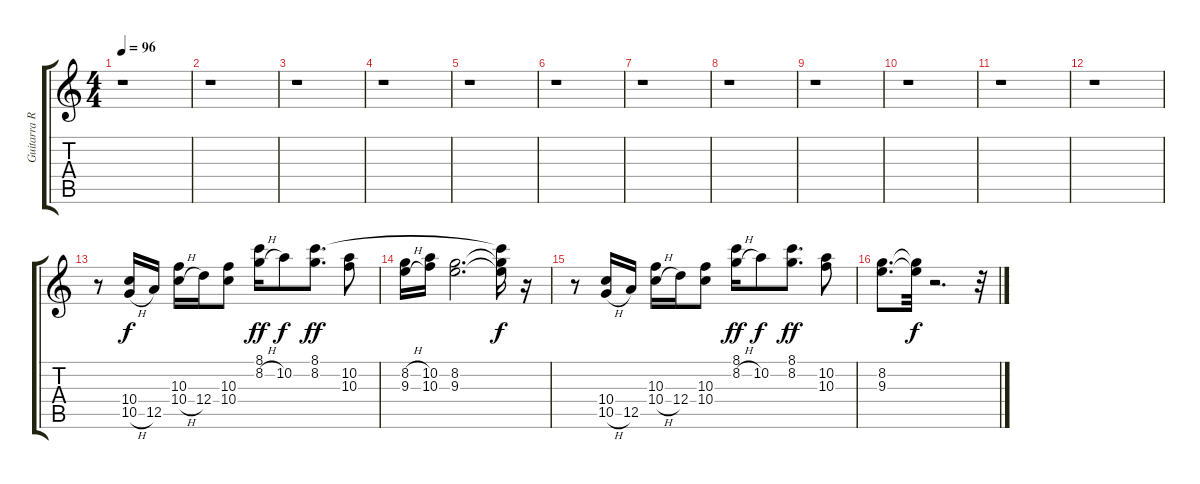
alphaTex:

\track ("Guitarra Riff" "Guitarra R") {instrument overdrivenguitar}
\staff {score tabs}
\tuning (E4 B3 G3 D3 A2 E2) {hide}
\ts (4 4)
\tempo 96
\clef g2
\ks c
r.1{dy f instrument overdrivenguitar} |
r.1 |
r.1 |
r.1 |
r.1 |
r.1 |
r.1 |
r.1 |
r.1 |
r.1 |
r.1 |
r.1 |
r.8 (10.4 10.5{h}).16 12.5.16 (10.3 10.4{h}).16 12.4.16 (10.3 10.4).8 (8.1 8.2{h}).16{dy ff} 10.2.8{dy f} (8.1 8.2).8{d dy ff} (10.2 10.3).8 |
(8.2{h} 9.3{h}).16 (10.2 10.3).16 (8.2 9.3).2{d} (8.1{t} 8.2{t} 9.3{t}).16{dy f} r.16 |
r.8 (10.4 10.5{h}).16 12.5.16 (10.3 10.4{h}).16 12.4.16 (10.3 10.4).8 (8.1 8.2{h}).16{dy ff} 10.2.8{dy f} (8.1 8.2).8{d dy ff} (10.2 10.3).8 |
(8.2 9.3).8{d} (8.2{t} 9.3{t}).32{dy f} r.2{d} r.32
